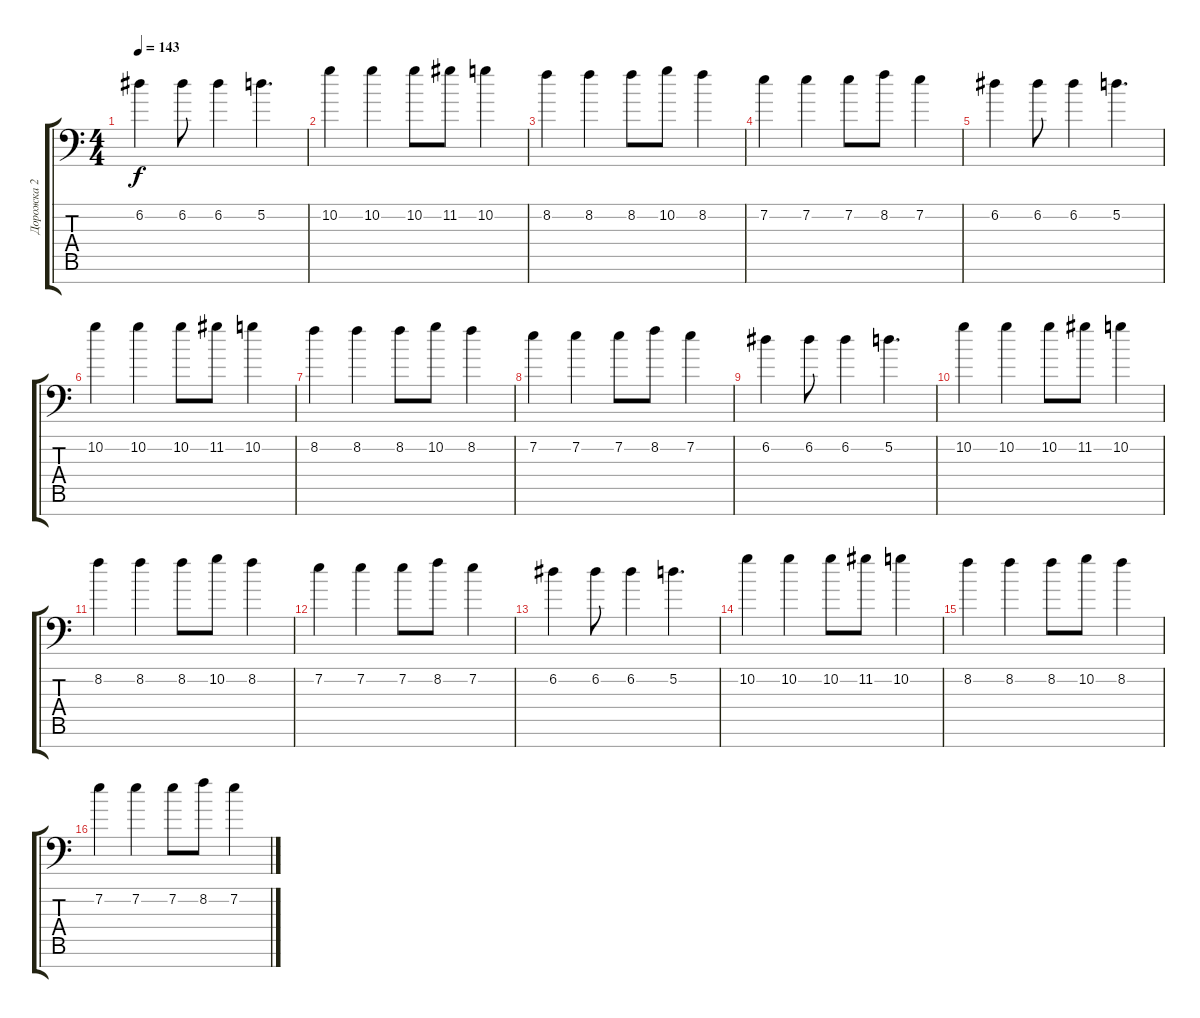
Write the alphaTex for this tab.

\track ("Дорожка 2" "Дорожка 2") {instrument overdrivenguitar}
\staff {score tabs}
\tuning (D4 A3 F3 C3 G2 D2 A1) {hide}
\ts (4 4)
\tempo 143
\clef f4
\ks c
6.2.4{dy f} 6.2.8 6.2.4 5.2.4{d} |
10.2.4{instrument electricguitarjazz} 10.2.4 10.2.8 11.2.8 10.2.4 |
8.2.4 8.2.4 8.2.8 10.2.8 8.2.4 |
7.2.4 7.2.4 7.2.8 8.2.8 7.2.4 |
6.2.4 6.2.8 6.2.4 5.2.4{d} |
10.2.4{instrument electricguitarjazz} 10.2.4 10.2.8 11.2.8 10.2.4 |
8.2.4 8.2.4 8.2.8 10.2.8 8.2.4 |
7.2.4 7.2.4 7.2.8 8.2.8 7.2.4 |
6.2.4 6.2.8 6.2.4 5.2.4{d} |
10.2.4{instrument electricguitarjazz} 10.2.4 10.2.8 11.2.8 10.2.4 |
8.2.4 8.2.4 8.2.8 10.2.8 8.2.4 |
7.2.4 7.2.4 7.2.8 8.2.8 7.2.4 |
6.2.4 6.2.8 6.2.4 5.2.4{d} |
10.2.4{instrument electricguitarjazz} 10.2.4 10.2.8 11.2.8 10.2.4 |
8.2.4 8.2.4 8.2.8 10.2.8 8.2.4 |
7.2.4 7.2.4 7.2.8 8.2.8 7.2.4
